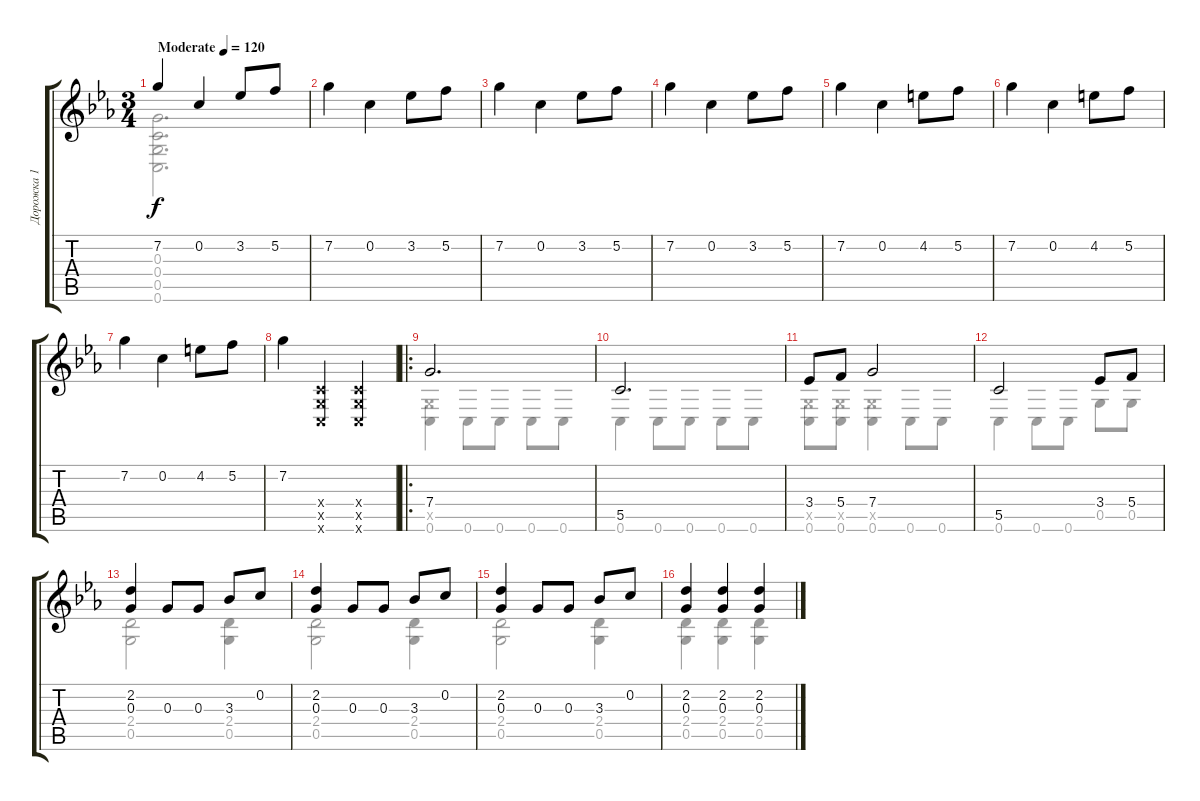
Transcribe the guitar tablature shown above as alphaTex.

\track ("Дорожка 1" "Дорожка 1") {instrument acousticguitarsteel}
\staff {score tabs}
\tuning (Eb4 C4 G3 C3 G2 C2) {hide}
\voice
\ts (3 4)
\tempo (120 "Moderate")
\clef g2
\ks cminor
7.2.4{dy f instrument acousticguitarsteel} 0.2.4 3.2.8 5.2.8 |
7.2.4 0.2.4 3.2.8 5.2.8 |
7.2.4 0.2.4 3.2.8 5.2.8 |
7.2.4 0.2.4 3.2.8 5.2.8 |
7.2.4 0.2.4 4.2.8 5.2.8 |
7.2.4 0.2.4 4.2.8 5.2.8 |
7.2.4 0.2.4 4.2.8 5.2.8 |
7.2.4 (0.4{x} 0.5{x} 0.6{x}).4 (0.4{x} 0.5{x} 0.6{x}).4 |
\ro
7.4.2{d} |
5.5.2{d} |
3.4.8 5.4.8 7.4.2 |
5.5.2 3.4.8 5.4.8 |
(2.2 0.3).4 0.3.8 0.3.8 3.3.8 0.2.8 |
(2.2 0.3).4 0.3.8 0.3.8 3.3.8 0.2.8 |
(2.2 0.3).4 0.3.8 0.3.8 3.3.8 0.2.8 |
(2.2 0.3).4 (2.2 0.3).4 (2.2 0.3).4
\voice
\clef g2
\ottava regular
\simile none
\ks cminor
(0.3 0.4 0.5 0.6).2{d dy f} |
|
|
|
|
|
|
|
(0.5{x} 0.6).4 0.6.8 0.6.8 0.6.8 0.6.8 |
0.6.4 0.6.8 0.6.8 0.6.8 0.6.8 |
(0.5{x} 0.6).8 (0.5{x} 0.6).8 (0.5{x} 0.6).4 0.6.8 0.6.8 |
0.6.4 0.6.8 0.6.8 0.5.8 0.5.8 |
(2.4 0.5).2 (2.4 0.5).4 |
(2.4 0.5).2 (2.4 0.5).4 |
(2.4 0.5).2 (2.4 0.5).4 |
(2.4 0.5).4 (2.4 0.5).4 (2.4 0.5).4
